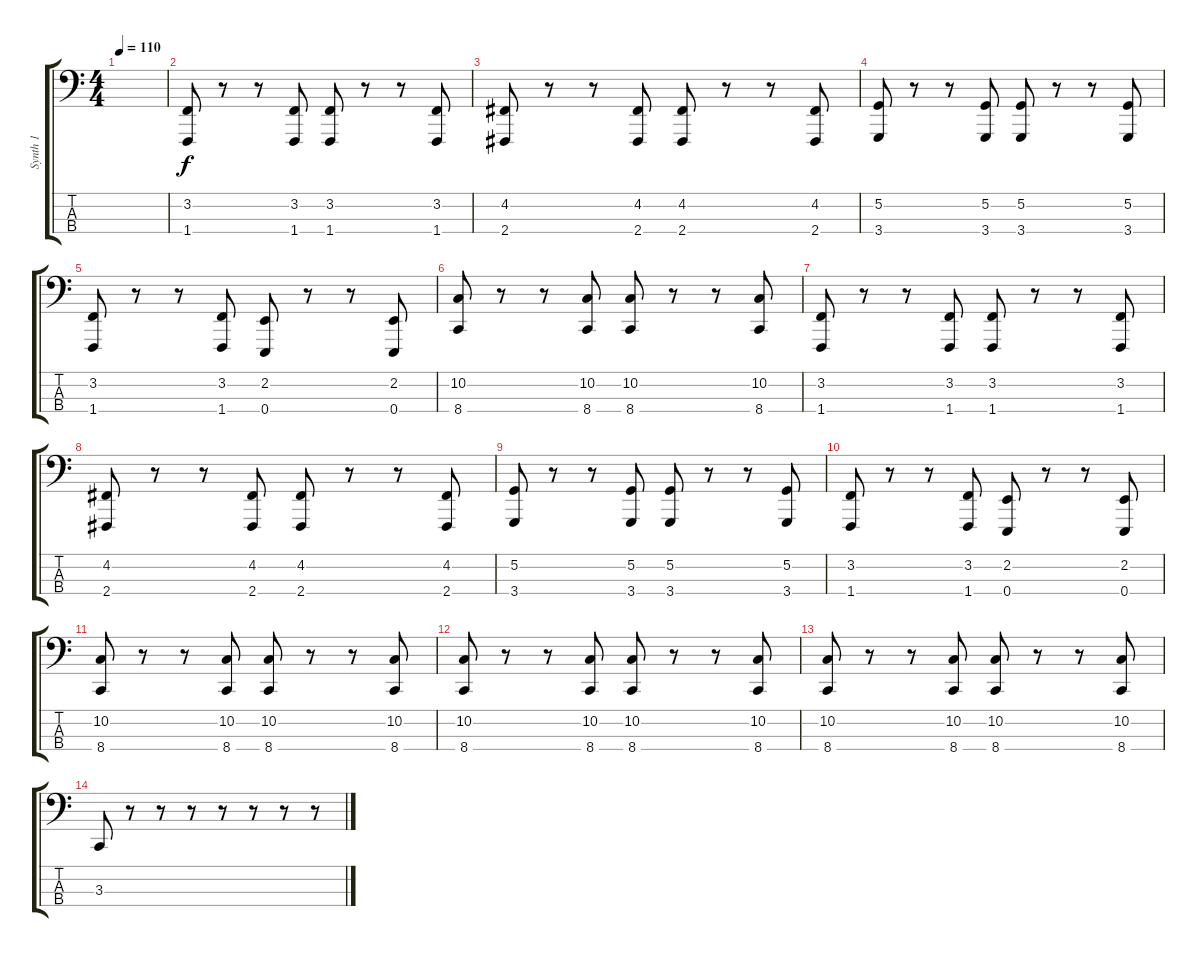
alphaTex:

\track ("Synth 1" "Synth 1") {instrument lead2sawtooth}
\staff {score tabs}
\tuning (G2 D2 A1 E1) {hide}
\ts (4 4)
\tempo 110
\clef f4
\ks c
|
(3.2 1.4).8 r.8 r.8 (3.2 1.4).8 (3.2 1.4).8 r.8 r.8 (3.2 1.4).8 |
(4.2 2.4).8 r.8 r.8 (4.2 2.4).8 (4.2 2.4).8 r.8 r.8 (4.2 2.4).8 |
(5.2 3.4).8 r.8 r.8 (5.2 3.4).8 (5.2 3.4).8 r.8 r.8 (5.2 3.4).8 |
(3.2 1.4).8 r.8 r.8 (3.2 1.4).8 (2.2 0.4).8 r.8 r.8 (2.2 0.4).8 |
(10.2 8.4).8 r.8 r.8 (10.2 8.4).8 (10.2 8.4).8 r.8 r.8 (10.2 8.4).8 |
(3.2 1.4).8 r.8 r.8 (3.2 1.4).8 (3.2 1.4).8 r.8 r.8 (3.2 1.4).8 |
(4.2 2.4).8 r.8 r.8 (4.2 2.4).8 (4.2 2.4).8 r.8 r.8 (4.2 2.4).8 |
(5.2 3.4).8 r.8 r.8 (5.2 3.4).8 (5.2 3.4).8 r.8 r.8 (5.2 3.4).8 |
(3.2 1.4).8 r.8 r.8 (3.2 1.4).8 (2.2 0.4).8 r.8 r.8 (2.2 0.4).8 |
(10.2 8.4).8 r.8 r.8 (10.2 8.4).8 (10.2 8.4).8 r.8 r.8 (10.2 8.4).8 |
(10.2 8.4).8 r.8 r.8 (10.2 8.4).8 (10.2 8.4).8 r.8 r.8 (10.2 8.4).8 |
(10.2 8.4).8 r.8 r.8 (10.2 8.4).8 (10.2 8.4).8 r.8 r.8 (10.2 8.4).8 |
3.3.8 r.8 r.8 r.8 r.8 r.8 r.8 r.8
